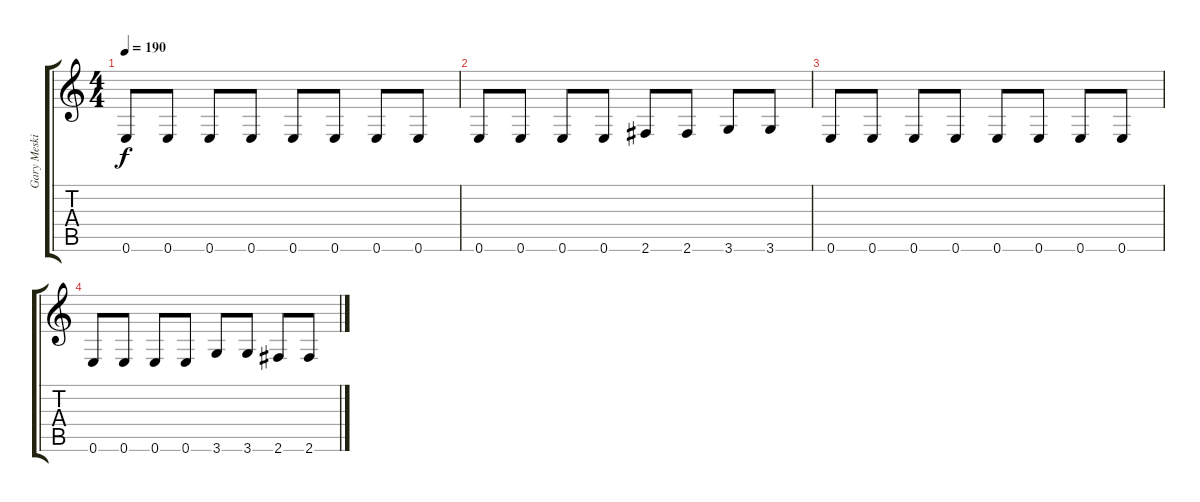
\track ("Gary Meskil" "Gary Meski") {instrument electricbasspick}
\staff {score tabs}
\tuning (E4 B3 G3 D3 A2 E2) {hide}
\ts (4 4)
\tempo 190
\clef g2
\ks c
0.6.8{dy f volume 6} 0.6.8 0.6.8 0.6.8 0.6.8 0.6.8 0.6.8 0.6.8 |
0.6.8 0.6.8 0.6.8 0.6.8 2.6.8 2.6.8 3.6.8 3.6.8 |
0.6.8{volume 5} 0.6.8 0.6.8 0.6.8 0.6.8 0.6.8 0.6.8 0.6.8 |
0.6.8 0.6.8 0.6.8 0.6.8 3.6.8 3.6.8 2.6.8 2.6.8
